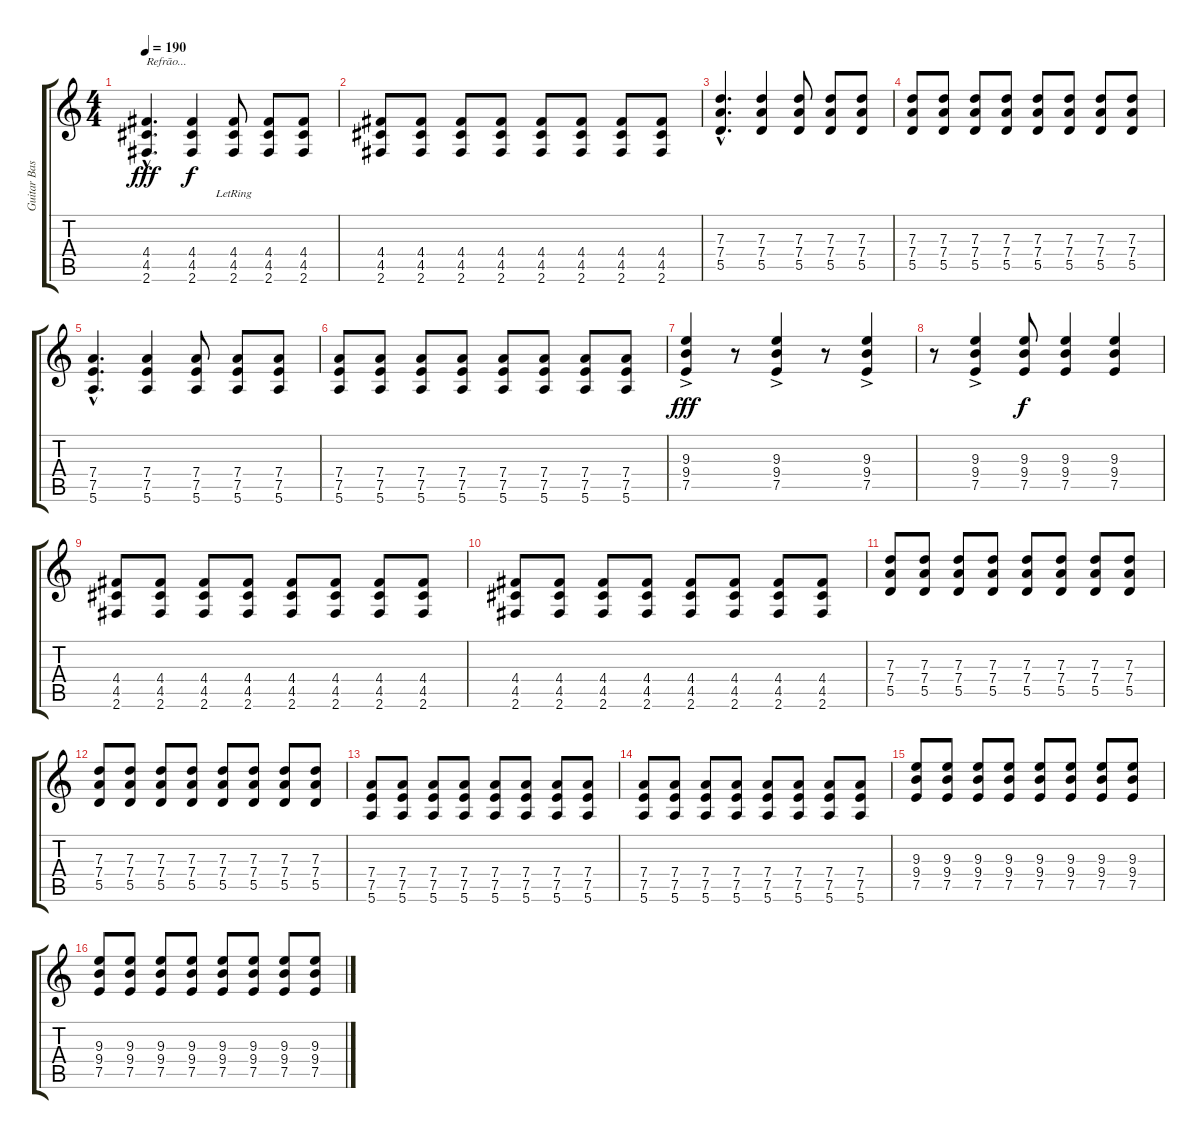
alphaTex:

\track ("Guitar Base" "Guitar Bas") {instrument distortionguitar}
\staff {score tabs}
\tuning (E4 B3 G3 D3 A2 E2) {hide}
\ts (4 4)
\tempo 190
\clef g2
\ks c
(4.4{hac} 4.5{hac} 2.6{hac}).4{d txt "Refrão..." dy fff} (4.4 4.5 2.6).4{dy f} (4.4{lr} 4.5 2.6).8 (4.4 4.5 2.6).8 (4.4 4.5 2.6).8 |
(4.4 4.5 2.6).8 (4.4 4.5 2.6).8 (4.4 4.5 2.6).8 (4.4 4.5 2.6).8 (4.4 4.5 2.6).8 (4.4 4.5 2.6).8 (4.4 4.5 2.6).8 (4.4 4.5 2.6).8 |
(7.3{hac} 7.4{hac} 5.5{hac}).4{d} (7.3 7.4 5.5).4 (7.3 7.4 5.5).8 (7.3 7.4 5.5).8 (7.3 7.4 5.5).8 |
(7.3 7.4 5.5).8 (7.3 7.4 5.5).8 (7.3 7.4 5.5).8 (7.3 7.4 5.5).8 (7.3 7.4 5.5).8 (7.3 7.4 5.5).8 (7.3 7.4 5.5).8 (7.3 7.4 5.5).8 |
(7.4{hac} 7.5{hac} 5.6{hac}).4{d} (7.4 7.5 5.6).4 (7.4 7.5 5.6).8 (7.4 7.5 5.6).8 (7.4 7.5 5.6).8 |
(7.4 7.5 5.6).8 (7.4 7.5 5.6).8 (7.4 7.5 5.6).8 (7.4 7.5 5.6).8 (7.4 7.5 5.6).8 (7.4 7.5 5.6).8 (7.4 7.5 5.6).8 (7.4 7.5 5.6).8 |
(9.3{ac} 9.4{ac} 7.5{ac}).4{dy fff} r.8 (9.3{ac} 9.4{ac} 7.5{ac}).4 r.8 (9.3{ac} 9.4{ac} 7.5{ac}).4 |
r.8 (9.3{ac} 9.4{ac} 7.5{ac}).4 (9.3 9.4 7.5).8{dy f} (9.3 9.4 7.5).4 (9.3 9.4 7.5).4 |
(4.4 4.5 2.6).8 (4.4 4.5 2.6).8 (4.4 4.5 2.6).8 (4.4 4.5 2.6).8 (4.4 4.5 2.6).8 (4.4 4.5 2.6).8 (4.4 4.5 2.6).8 (4.4 4.5 2.6).8 |
(4.4 4.5 2.6).8 (4.4 4.5 2.6).8 (4.4 4.5 2.6).8 (4.4 4.5 2.6).8 (4.4 4.5 2.6).8 (4.4 4.5 2.6).8 (4.4 4.5 2.6).8 (4.4 4.5 2.6).8 |
(7.3 7.4 5.5).8 (7.3 7.4 5.5).8 (7.3 7.4 5.5).8 (7.3 7.4 5.5).8 (7.3 7.4 5.5).8 (7.3 7.4 5.5).8 (7.3 7.4 5.5).8 (7.3 7.4 5.5).8 |
(7.3 7.4 5.5).8 (7.3 7.4 5.5).8 (7.3 7.4 5.5).8 (7.3 7.4 5.5).8 (7.3 7.4 5.5).8 (7.3 7.4 5.5).8 (7.3 7.4 5.5).8 (7.3 7.4 5.5).8 |
(7.4 7.5 5.6).8 (7.4 7.5 5.6).8 (7.4 7.5 5.6).8 (7.4 7.5 5.6).8 (7.4 7.5 5.6).8 (7.4 7.5 5.6).8 (7.4 7.5 5.6).8 (7.4 7.5 5.6).8 |
(7.4 7.5 5.6).8 (7.4 7.5 5.6).8 (7.4 7.5 5.6).8 (7.4 7.5 5.6).8 (7.4 7.5 5.6).8 (7.4 7.5 5.6).8 (7.4 7.5 5.6).8 (7.4 7.5 5.6).8 |
(9.3 9.4 7.5).8 (9.3 9.4 7.5).8 (9.3 9.4 7.5).8 (9.3 9.4 7.5).8 (9.3 9.4 7.5).8 (9.3 9.4 7.5).8 (9.3 9.4 7.5).8 (9.3 9.4 7.5).8 |
(9.3 9.4 7.5).8 (9.3 9.4 7.5).8 (9.3 9.4 7.5).8 (9.3 9.4 7.5).8 (9.3 9.4 7.5).8 (9.3 9.4 7.5).8 (9.3 9.4 7.5).8 (9.3 9.4 7.5).8
